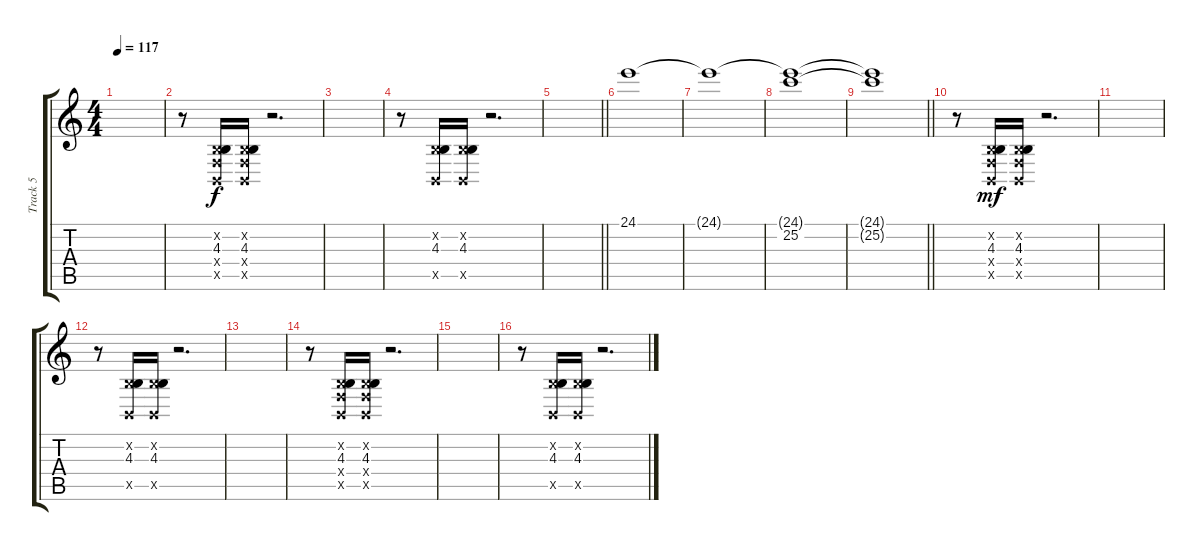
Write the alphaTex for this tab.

\track ("Track 5" "Track 5") {instrument celesta}
\staff {score tabs}
\tuning (E4 B3 G3 D3 A2 E2) {hide}
\ts (4 4)
\tempo 117
\clef g2
\ks c
|
r.8 (0.2{x} 4.3 3.4{x} 2.5{x}).16 (0.2{x} 4.3 3.4{x} 2.5{x}).16 r.2{d} |
|
r.8 (0.2{x} 4.3 2.5{x}).16 (0.2{x} 4.3 2.5{x}).16 r.2{d} |
\barLineRight lightlight
|
24.1.1{dy f instrument synthstrings1} |
24.1{t}.1 |
(24.1{t} 25.2).1 |
\barLineRight lightlight
(24.1{t} 25.2{t}).1 |
r.8 (0.2{x} 4.3 3.4{x} 2.5{x}).16{dy mf} (0.2{x} 4.3 3.4{x} 2.5{x}).16 r.2{d} |
|
r.8 (0.2{x} 4.3 2.5{x}).16 (0.2{x} 4.3 2.5{x}).16 r.2{d} |
|
r.8 (0.2{x} 4.3 3.4{x} 2.5{x}).16 (0.2{x} 4.3 3.4{x} 2.5{x}).16 r.2{d} |
|
r.8 (0.2{x} 4.3 2.5{x}).16 (0.2{x} 4.3 2.5{x}).16 r.2{d}
